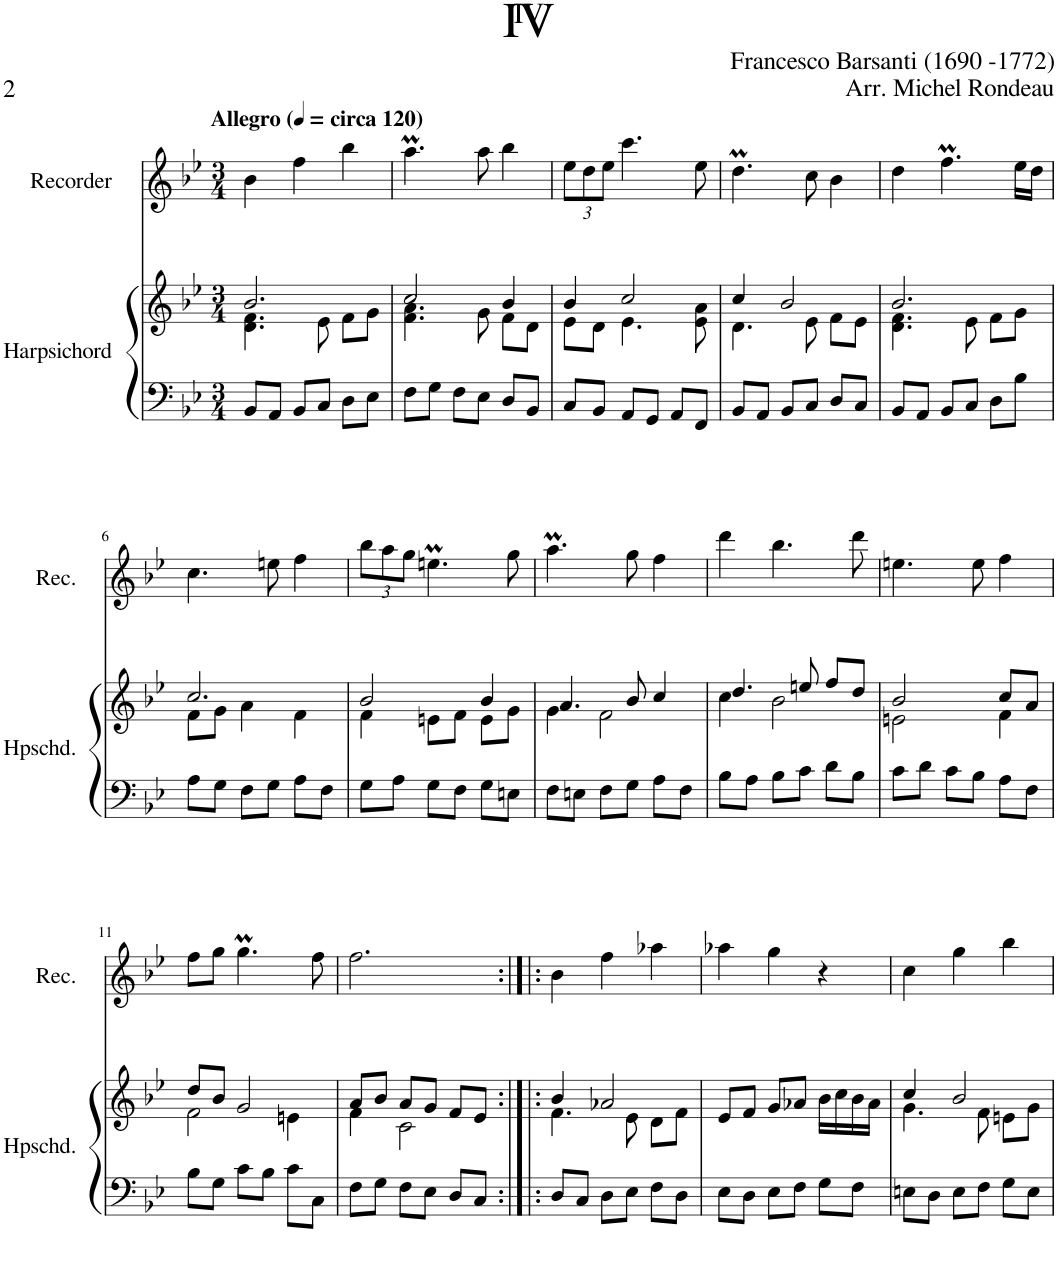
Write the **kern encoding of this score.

**kern	**kern	**kern
*part2	*part2	*part1
*staff3	*staff2	*staff1
*I"Harpsichord	*	*I"Recorder
*I'Hpschd.	*	*I'Rec.
*clefF4	*clefG2	*clefG2
*k[b-e-]	*k[b-e-]	*k[b-e-]
*M3/4	*M3/4	*M3/4
=1	=1	=1
*	*^	*
!	!	!	!LO:TX:a:B:t=Allegro (
!	!	!	!LO:TX:a:B:t=circa 120)
8BB-/L	2.b-/	4.d\ 4.f\	4b-\
8AA/J	.	.	.
8BB-/L	.	.	4ff\
8C/J	.	8e-\	.
8D\L	.	8f\L	4bb-\
8E-\J	.	8g\J	.
=2	=2	=2	=2
8F\L	2cc/	4.f\ 4.a\	4.aam\
8G\J	.	.	.
8F\L	.	.	.
8E-\J	.	8g\	8aa\
8D/L	4b-/	8f\L	4bb-\
8BB-/J	.	8d\J	.
=3	=3	=3	=3
*	*	*	*Xbrackettup
8C/L	4b-/	8e-\L	12ee-\L
.	.	.	12dd\
8BB-/J	.	8d\J	.
.	.	.	12ee-\J
8AA/L	2cc/	4.e-\	4.ccc\
8GG/J	.	.	.
8AA/L	.	.	.
8FF/J	.	8e-\ 8a\	8ee-\
=4	=4	=4	=4
8BB-/L	4cc/	4.d\	4.ddm\
8AA/J	.	.	.
8BB-/L	2b-/	.	.
8C/J	.	8e-\	8cc\
8D/L	.	8f\L	4b-\
8C/J	.	8e-\J	.
=5	=5	=5	=5
8BB-/L	2.b-/	4.d\ 4.f\	4dd\
8AA/J	.	.	.
8BB-/L	.	.	4.ffM\
8C/J	.	8e-\	.
8D\L	.	8f\L	.
8B-\J	.	8g\J	16ee-\LL
.	.	.	16dd\JJ
!!LO:LB:g=z
=6	=6	=6	=6
8A\L	2.cc/	8f\L	4.cc\
8G\J	.	8g\J	.
8F\L	.	4a\	.
8G\J	.	.	8een\
8A\L	.	4f\	4ff\
8F\J	.	.	.
=7	=7	=7	=7
8G\L	2b-/	4f\	12bb-\L
.	.	.	12aa\
8A\J	.	.	.
.	.	.	12gg\J
8G\L	.	8en\L	4.eenm\
8F\J	.	8f\J	.
8G\L	4b-/	8e\L	.
8En\J	.	8g\J	8gg\
=8	=8	=8	=8
8F\L	4.a/	4g\	4.aam\
8En\J	.	.	.
8F\L	.	2f\	.
8G\J	8b-/	.	8gg\
8A\L	4cc/	.	4ff\
8F\J	.	.	.
=9	=9	=9	=9
8B-\L	4.dd/	4cc\	4ddd\
8A\J	.	.	.
8B-\L	.	2b-\	4.bb-\
8c\J	8een/	.	.
8d\L	8ff/L	.	.
8B-\J	8dd/J	.	8ddd\
=10	=10	=10	=10
8c\L	2b-/	2en\	4.een\
8d\J	.	.	.
8c\L	.	.	.
8B-\J	.	.	8ee\
8A\L	8cc/L	4f\	4ff\
8F\J	8a/J	.	.
!!LO:LB:g=z
=11	=11	=11	=11
8B-\L	8dd/L	2f\	8ff\L
8G\J	8b-/J	.	8gg\J
8c\L	2g/	.	4.ggM\
8B-\J	.	.	.
8c\L	.	4en\	.
8C\J	.	.	8ff\
=12	=12	=12	=12
8F\L	8a/L	4f\	2.ff\
8G\J	8b-/J	.	.
8F\L	8a/L	2c\	.
8E-\J	8g/J	.	.
8D/L	8f/L	.	.
8C/J	8e-/J	.	.
=13:|!|:	=13:|!|:	=13:|!|:	=13:|!|:
8D/L	4b-/	4.f\	4b-\
8C/J	.	.	.
8D\L	2a-X/	.	4ff\
8E-\J	.	8e-\	.
8F\L	.	8d\L	4aa-X\
8D\J	.	8f\J	.
*	*v	*v	*
=14	=14	=14
8E-\L	8e-/L	4aa-X\
8D\J	8f/J	.
8E-\L	8g/L	4gg\
8F\J	8a-X/J	.
8G\L	16b-\LL	4r
.	16cc\	.
8F\J	16b-\	.
.	16a-\JJ	.
=15	=15	=15
*	*^	*
8En\L	4cc/	4.g\	4cc\
8D\J	.	.	.
8E\L	2b-/	.	4gg\
8F\J	.	8f\	.
8G\L	.	8en\L	4bb-\
8E\J	.	8g\J	.
*	*v	*v	*
=	=	=
*-	*-	*-
